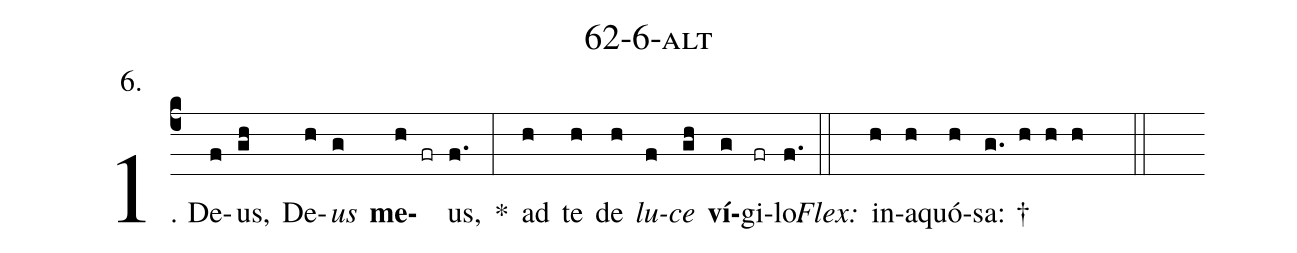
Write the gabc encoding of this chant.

name: 62-6-alt;
annotation: 6.;
%%
(c4)1. De(f)us,(gh) De(h)<i>us</i>(g) <b>me</b>(h fr)us,(f.) *(:) ad(h) te(h) de(h) <i>lu</i>(f)<i>ce</i>(gh) <b>ví</b>(g)gi(fr)lo.(f.) (::)
<i>Flex:</i>()  in(h)a(h)quó(h)sa: †(g. h h h  ::)
